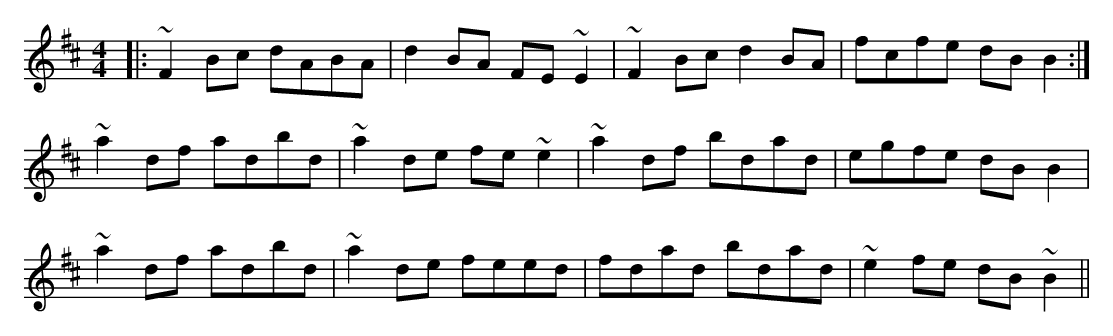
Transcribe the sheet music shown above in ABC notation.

X:1
M:4/4
K:D
|:~F2Bc dABA|d2BA FE~E2|~F2Bc d2BA|fcfe dBB2:|
~a2df adbd|~a2de fe~e2|~a2df bdad|egfe dBB2|
~a2df adbd|~a2de feed|fdad bdad|~e2fe dB~B2||
